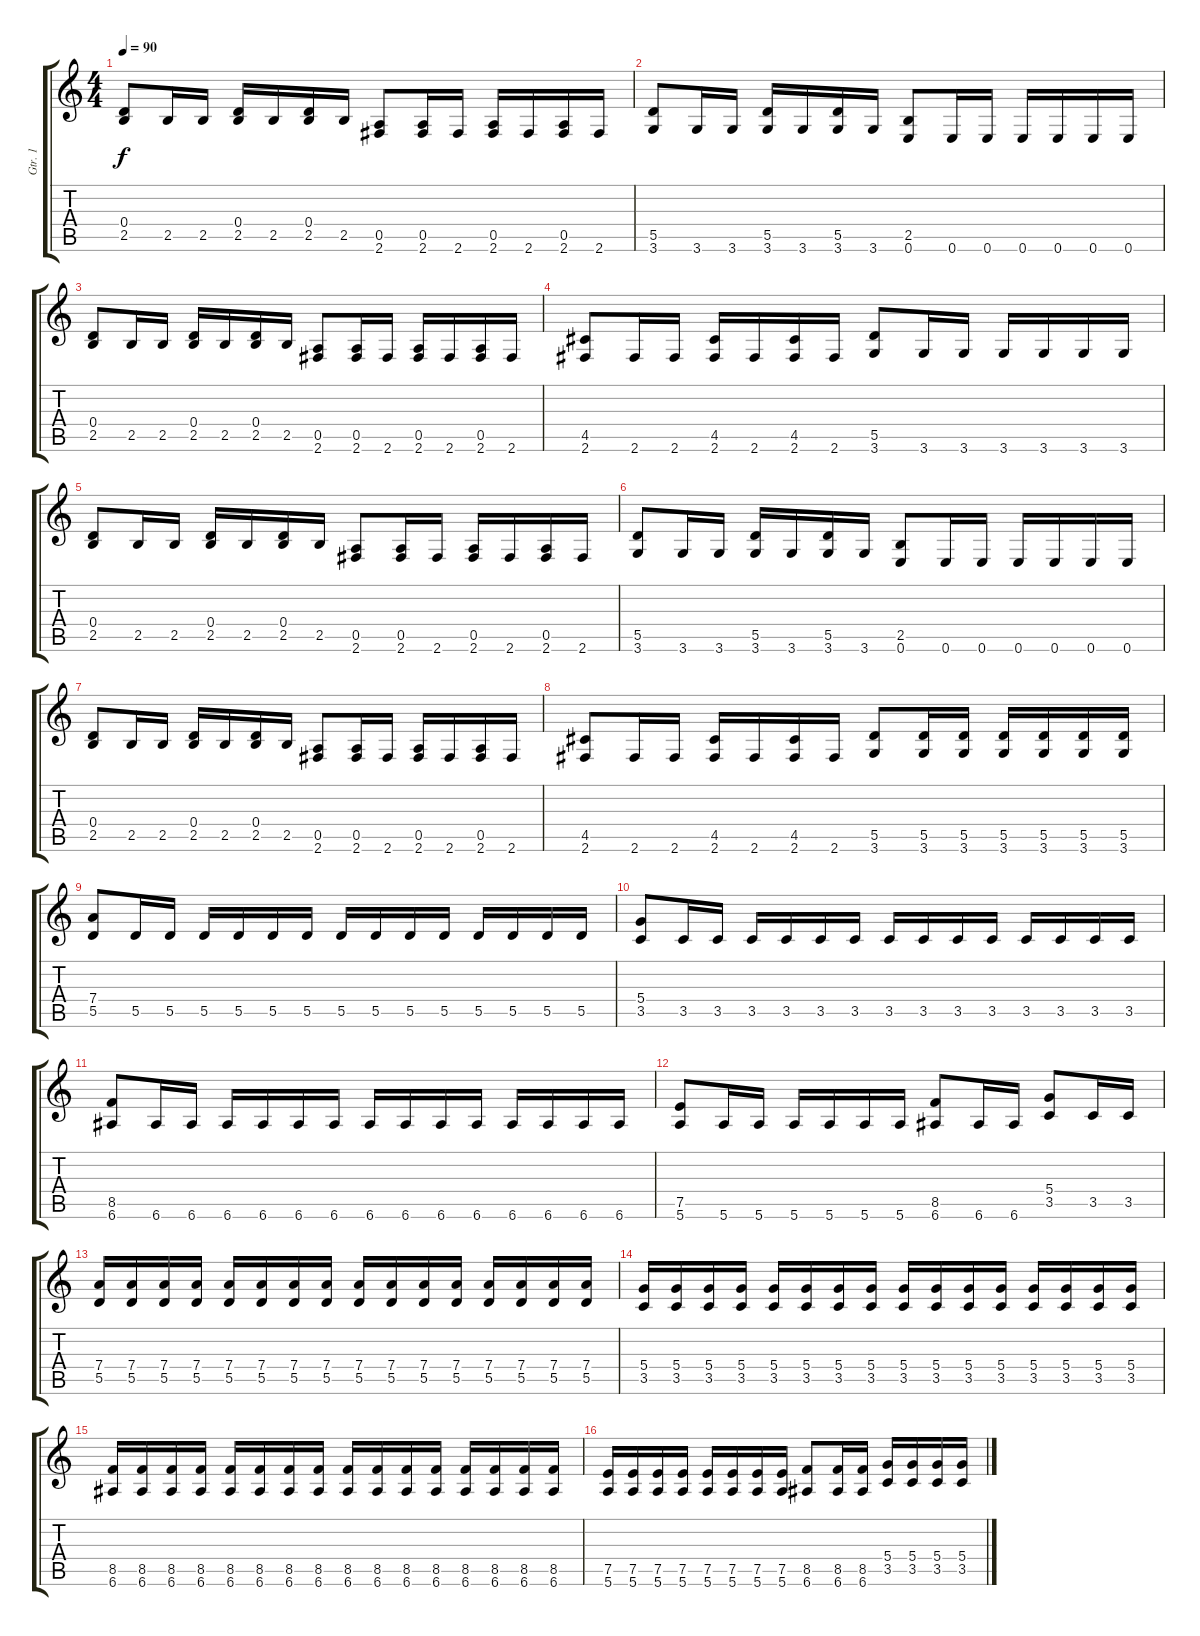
\track ("Gtr. 1" "Gtr. 1") {instrument distortionguitar}
\staff {score tabs}
\tuning (E4 B3 G3 D3 A2 E2) {hide}
\ts (4 4)
\tempo 90
\clef g2
\ks c
(0.4 2.5).8{dy f instrument distortionguitar} 2.5.16{instrument electricguitarmuted} 2.5.16 (0.4 2.5).16{instrument distortionguitar} 2.5.16{instrument electricguitarmuted} (0.4 2.5).16{instrument distortionguitar} 2.5.16{instrument electricguitarmuted} (0.5 2.6).8{instrument distortionguitar} (0.5 2.6).16 2.6.16{instrument electricguitarmuted} (0.5 2.6).16{instrument distortionguitar} 2.6.16{instrument electricguitarmuted} (0.5 2.6).16{instrument distortionguitar} 2.6.16{instrument electricguitarmuted} |
(5.5 3.6).8{instrument distortionguitar} 3.6.16{instrument electricguitarmuted} 3.6.16 (5.5 3.6).16{instrument distortionguitar} 3.6.16{instrument electricguitarmuted} (5.5 3.6).16{instrument distortionguitar} 3.6.16{instrument electricguitarmuted} (2.5 0.6).8{instrument distortionguitar} 0.6.16{instrument electricguitarmuted} 0.6.16 0.6.16 0.6.16 0.6.16 0.6.16{instrument distortionguitar} |
(0.4 2.5).8 2.5.16{instrument electricguitarmuted} 2.5.16 (0.4 2.5).16{instrument distortionguitar} 2.5.16{instrument electricguitarmuted} (0.4 2.5).16{instrument distortionguitar} 2.5.16{instrument electricguitarmuted} (0.5 2.6).8{instrument distortionguitar} (0.5 2.6).16 2.6.16{instrument electricguitarmuted} (0.5 2.6).16{instrument distortionguitar} 2.6.16{instrument electricguitarmuted} (0.5 2.6).16{instrument distortionguitar} 2.6.16{instrument electricguitarmuted} |
(4.5 2.6).8{instrument distortionguitar} 2.6.16{instrument electricguitarmuted} 2.6.16 (4.5 2.6).16{instrument distortionguitar} 2.6.16{instrument electricguitarmuted} (4.5 2.6).16{instrument distortionguitar} 2.6.16{instrument electricguitarmuted} (5.5 3.6).8{instrument distortionguitar} 3.6.16{instrument electricguitarmuted} 3.6.16 3.6.16 3.6.16 3.6.16 3.6.16{instrument distortionguitar} |
(0.4 2.5).8 2.5.16{instrument electricguitarmuted} 2.5.16 (0.4 2.5).16{instrument distortionguitar} 2.5.16{instrument electricguitarmuted} (0.4 2.5).16{instrument distortionguitar} 2.5.16{instrument electricguitarmuted} (0.5 2.6).8{instrument distortionguitar} (0.5 2.6).16 2.6.16{instrument electricguitarmuted} (0.5 2.6).16{instrument distortionguitar} 2.6.16{instrument electricguitarmuted} (0.5 2.6).16{instrument distortionguitar} 2.6.16{instrument electricguitarmuted} |
(5.5 3.6).8{instrument distortionguitar} 3.6.16{instrument electricguitarmuted} 3.6.16 (5.5 3.6).16{instrument distortionguitar} 3.6.16{instrument electricguitarmuted} (5.5 3.6).16{instrument distortionguitar} 3.6.16{instrument electricguitarmuted} (2.5 0.6).8{instrument distortionguitar} 0.6.16{instrument electricguitarmuted} 0.6.16 0.6.16 0.6.16 0.6.16 0.6.16{instrument distortionguitar} |
(0.4 2.5).8 2.5.16{instrument electricguitarmuted} 2.5.16 (0.4 2.5).16{instrument distortionguitar} 2.5.16{instrument electricguitarmuted} (0.4 2.5).16{instrument distortionguitar} 2.5.16{instrument electricguitarmuted} (0.5 2.6).8{instrument distortionguitar} (0.5 2.6).16 2.6.16{instrument electricguitarmuted} (0.5 2.6).16{instrument distortionguitar} 2.6.16{instrument electricguitarmuted} (0.5 2.6).16{instrument distortionguitar} 2.6.16{instrument electricguitarmuted} |
(4.5 2.6).8{instrument distortionguitar} 2.6.16{instrument electricguitarmuted} 2.6.16 (4.5 2.6).16{instrument distortionguitar} 2.6.16{instrument electricguitarmuted} (4.5 2.6).16{instrument distortionguitar} 2.6.16{instrument electricguitarmuted} (5.5 3.6).8{instrument distortionguitar} (5.5 3.6).16 (5.5 3.6).16 (5.5 3.6).16 (5.5 3.6).16 (5.5 3.6).16 (5.5 3.6).16 |
(7.4 5.5).8 5.5.16{instrument electricguitarmuted} 5.5.16 5.5.16 5.5.16 5.5.16 5.5.16 5.5.16 5.5.16 5.5.16 5.5.16 5.5.16 5.5.16 5.5.16 5.5.16 |
(5.4 3.5).8{instrument distortionguitar} 3.5.16{instrument electricguitarmuted} 3.5.16 3.5.16 3.5.16 3.5.16 3.5.16 3.5.16 3.5.16 3.5.16 3.5.16 3.5.16 3.5.16 3.5.16 3.5.16 |
(8.5 6.6).8{instrument distortionguitar} 6.6.16{instrument electricguitarmuted} 6.6.16 6.6.16 6.6.16 6.6.16 6.6.16 6.6.16 6.6.16 6.6.16 6.6.16 6.6.16 6.6.16 6.6.16 6.6.16 |
(7.5 5.6).8{instrument distortionguitar} 5.6.16{instrument electricguitarmuted} 5.6.16 5.6.16 5.6.16 5.6.16 5.6.16 (8.5 6.6).8{instrument distortionguitar} 6.6.16{instrument electricguitarmuted} 6.6.16 (5.4 3.5).8{instrument distortionguitar} 3.5.16{instrument electricguitarmuted} 3.5.16 |
(7.4 5.5).16{instrument distortionguitar} (7.4 5.5).16 (7.4 5.5).16 (7.4 5.5).16 (7.4 5.5).16 (7.4 5.5).16 (7.4 5.5).16 (7.4 5.5).16 (7.4 5.5).16 (7.4 5.5).16 (7.4 5.5).16 (7.4 5.5).16 (7.4 5.5).16 (7.4 5.5).16 (7.4 5.5).16 (7.4 5.5).16 |
(5.4 3.5).16 (5.4 3.5).16 (5.4 3.5).16 (5.4 3.5).16 (5.4 3.5).16 (5.4 3.5).16 (5.4 3.5).16 (5.4 3.5).16 (5.4 3.5).16 (5.4 3.5).16 (5.4 3.5).16 (5.4 3.5).16 (5.4 3.5).16 (5.4 3.5).16 (5.4 3.5).16 (5.4 3.5).16 |
(8.5 6.6).16 (8.5 6.6).16 (8.5 6.6).16 (8.5 6.6).16 (8.5 6.6).16 (8.5 6.6).16 (8.5 6.6).16 (8.5 6.6).16 (8.5 6.6).16 (8.5 6.6).16 (8.5 6.6).16 (8.5 6.6).16 (8.5 6.6).16 (8.5 6.6).16 (8.5 6.6).16 (8.5 6.6).16 |
(7.5 5.6).16 (7.5 5.6).16 (7.5 5.6).16 (7.5 5.6).16 (7.5 5.6).16 (7.5 5.6).16 (7.5 5.6).16 (7.5 5.6).16 (8.5 6.6).8 (8.5 6.6).16 (8.5 6.6).16 (5.4 3.5).16 (5.4 3.5).16 (5.4 3.5).16 (5.4 3.5).16
